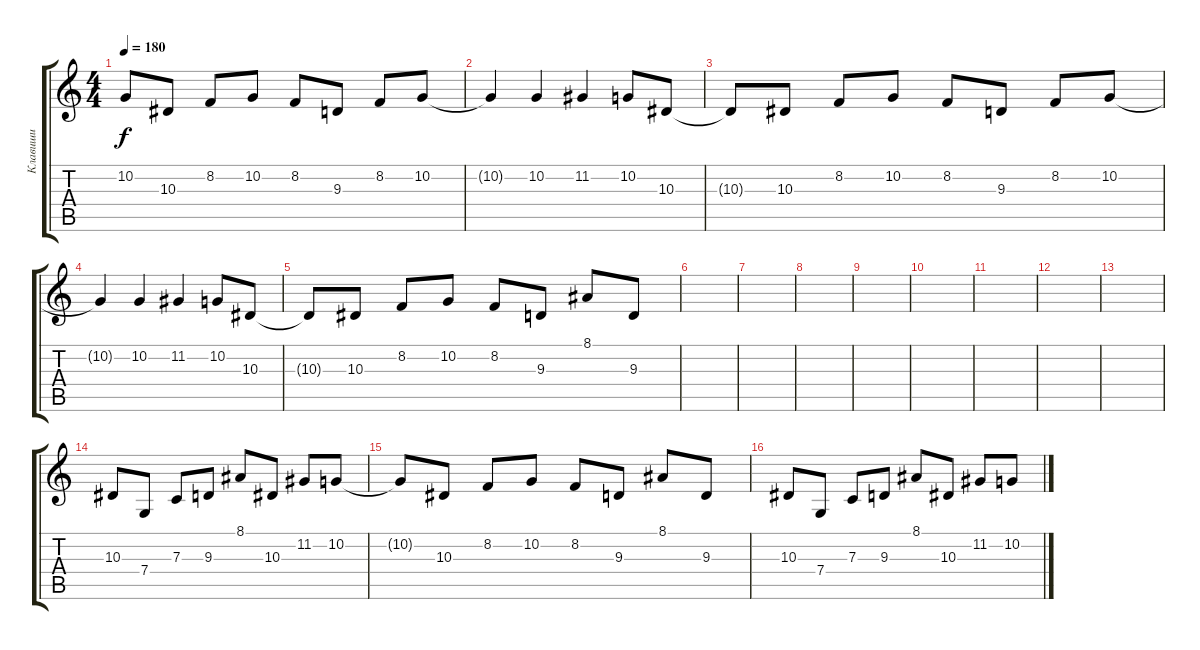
\track ("Клавиши" "Клавиши") {instrument fx1rain}
\staff {score tabs}
\tuning (D4 A3 F3 C3 G2 C2) {hide}
\ts (4 4)
\tempo 180
\clef g2
\ks c
10.2{t}.8{dy f} 10.3.8 8.2.8 10.2.8 8.2.8 9.3.8 8.2.8 10.2.8 |
10.2{t}.4 10.2.4 11.2.4 10.2.8 10.3.8 |
10.3{t}.8 10.3.8 8.2.8 10.2.8 8.2.8 9.3.8 8.2.8 10.2.8 |
10.2{t}.4 10.2.4 11.2.4 10.2.8 10.3.8 |
10.3{t}.8 10.3.8 8.2.8 10.2.8 8.2.8 9.3.8 8.1.8 9.3.8 |
|
|
|
|
|
|
|
|
10.3.8 7.4.8 7.3.8 9.3.8 8.1.8 10.3.8 11.2.8 10.2.8 |
10.2{t}.8 10.3.8 8.2.8 10.2.8 8.2.8 9.3.8 8.1.8 9.3.8 |
10.3.8 7.4.8 7.3.8 9.3.8 8.1.8 10.3.8 11.2.8 10.2.8
